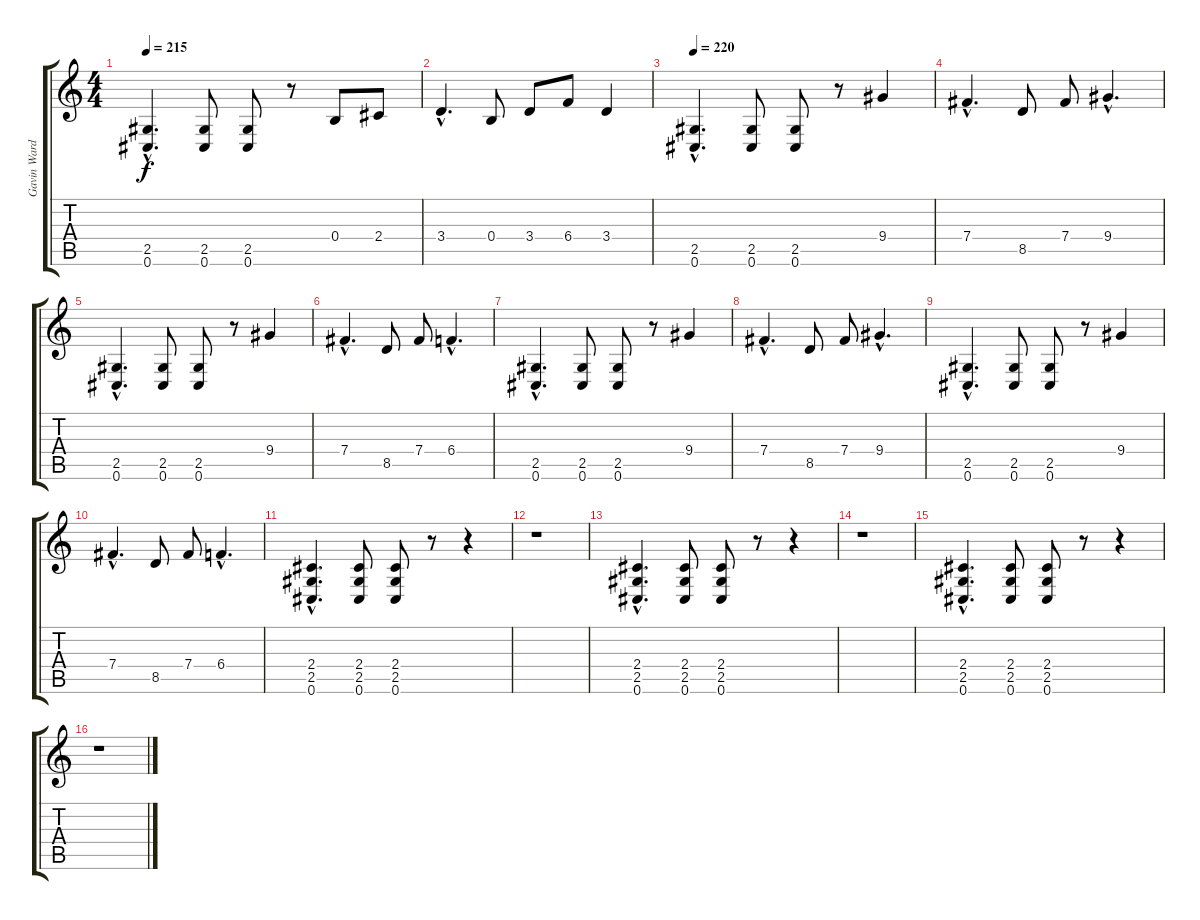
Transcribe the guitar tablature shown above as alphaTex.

\track ("Gavin Ward" "Gavin Ward") {instrument distortionguitar}
\staff {score tabs}
\tuning (Db4 Ab3 E3 B2 Gb2 Db2) {hide}
\ts (4 4)
\tempo 215
\clef g2
\ks c
(2.5{hac} 0.6{hac}).4{d dy f} (2.5 0.6).8 (2.5 0.6).8 r.8 0.4.8 2.4.8 |
3.4{hac}.4{d} 0.4.8 3.4.8 6.4.8 3.4.4 |
\tempo 220
(2.5{hac} 0.6{hac}).4{d} (2.5 0.6).8 (2.5 0.6).8 r.8 9.4.4 |
7.4{hac}.4{d} 8.5.8 7.4.8 9.4{hac}.4{d} |
(2.5{hac} 0.6{hac}).4{d} (2.5 0.6).8 (2.5 0.6).8 r.8 9.4.4 |
7.4{hac}.4{d} 8.5.8 7.4.8 6.4{hac}.4{d} |
(2.5{hac} 0.6{hac}).4{d} (2.5 0.6).8 (2.5 0.6).8 r.8 9.4.4 |
7.4{hac}.4{d} 8.5.8 7.4.8 9.4{hac}.4{d} |
(2.5{hac} 0.6{hac}).4{d} (2.5 0.6).8 (2.5 0.6).8 r.8 9.4.4 |
7.4{hac}.4{d} 8.5.8 7.4.8 6.4{hac}.4{d} |
(2.4{hac} 2.5{hac} 0.6{hac}).4{d} (2.4 2.5 0.6).8 (2.4 2.5 0.6).8 r.8 r.4 |
r.1 |
(2.4{hac} 2.5{hac} 0.6{hac}).4{d} (2.4 2.5 0.6).8 (2.4 2.5 0.6).8 r.8 r.4 |
r.1 |
(2.4{hac} 2.5{hac} 0.6{hac}).4{d} (2.4 2.5 0.6).8 (2.4 2.5 0.6).8 r.8 r.4 |
r.1
